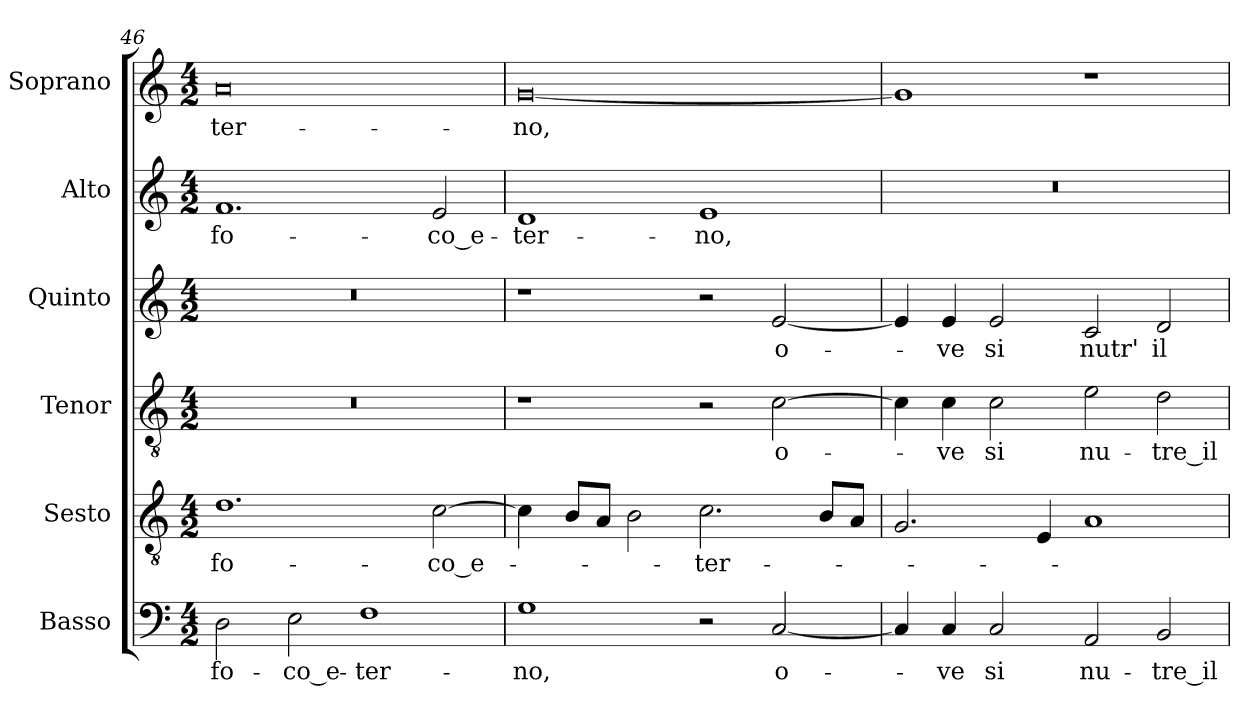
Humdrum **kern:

**kern	**text	**kern	**text	**kern	**text	**kern	**text	**kern	**text	**kern	**text
*part6	*part6	*part5	*part5	*part4	*part4	*part3	*part3	*part2	*part2	*part1	*part1
*staff6	*staff6	*staff5	*staff5	*staff4	*staff4	*staff3	*staff3	*staff2	*staff2	*staff1	*staff1
*I"Basso	*	*I"Sesto	*	*I"Tenor	*	*I"Quinto	*	*I"Alto	*	*I"Soprano	*
*	*	*I'T.	*	*I'T.	*	*	*	*I'A.	*	*I'Sop.	*
*clefF4	*	*clefGv2	*	*clefGv2	*	*clefG2	*	*clefG2	*	*clefG2	*
*	*	*ITrd7c12	*	*ITrd7c12	*	*	*	*	*	*	*
*k[]	*	*k[]	*	*k[]	*	*k[]	*	*k[]	*	*k[]	*
*C:	*	*C:	*	*C:	*	*C:	*	*C:	*	*C:	*
*M4/2	*	*M4/2	*	*M4/2	*	*M4/2	*	*M4/2	*	*M4/2	*
=46	=46	=46	=46	=46	=46	=46	=46	=46	=46	=46	=46
!	!LO:LY:b:color=#000000	!	!	!	!	!	!	!	!	!	!
!	!	!	!LO:LY:b:color=#000000	!LO:N:vis=1	!	!LO:N:vis=1	!	!	!	!	!
!	!	!	!	!	!	!	!	!	!LO:LY:b:color=#000000	!	!
!	!	!	!	!	!	!	!	!	!	!	!LO:LY:b:color=#000000
2Di\	fo-	1.Di	fo-	0r	.	0r	.	1.fi	fo-	0ai	-ter-
!	!LO:LY:b:color=#000000	!	!	!	!	!	!	!	!	!	!
2Ei\	-co_e-	.	.	.	.	.	.	.	.	.	.
!	!LO:LY:b:color=#000000	!	!	!	!	!	!	!	!	!	!
1Fi	-ter-	.	.	.	.	.	.	.	.	.	.
!	!	!	!LO:LY:b:color=#000000	!	!	!	!	!	!	!	!
!	!	!	!	!	!	!	!	!	!LO:LY:b:color=#000000	!	!
.	.	[2Ci\	-co_e-	.	.	.	.	2ei/	-co_e-	.	.
=47	=47	=47	=47	=47	=47	=47	=47	=47	=47	=47	=47
!	!LO:LY:b:color=#000000	!	!	!	!	!	!	!	!	!	!
!	!	!	!	!	!	!	!	!	!LO:LY:b:color=#000000	!	!
!	!	!	!	!	!	!	!	!	!	!	!LO:LY:b:color=#000000
1Gi	-no,	4Ci\]	.	1r	.	1r	.	1di	-ter-	[0gi	-no,
.	.	8BBi/L	.	.	.	.	.	.	.	.	.
.	.	8AAi/J	.	.	.	.	.	.	.	.	.
.	.	2BBi\	.	.	.	.	.	.	.	.	.
!	!	!	!LO:LY:b:color=#000000	!	!	!	!	!	!	!	!
!	!	!	!	!	!	!	!	!	!LO:LY:b:color=#000000	!	!
2r	.	2.Ci\	-ter-	2r	.	2r	.	1ei	-no,	.	.
!	!LO:LY:b:color=#000000	!	!	!	!	!	!	!	!	!	!
!	!	!	!	!	!LO:LY:b:color=#000000	!	!	!	!	!	!
!	!	!	!	!	!	!	!LO:LY:b:color=#000000	!	!	!	!
[2Ci/	o-	.	.	[2Ci\	o-	[2ei/	o-	.	.	.	.
.	.	8BBi/L	.	.	.	.	.	.	.	.	.
.	.	8AAi/J	.	.	.	.	.	.	.	.	.
!!LO:LB:g=z
=48	=48	=48	=48	=48	=48	=48	=48	=48	=48	=48	=48
!	!	!	!	!	!	!	!	!LO:N:vis=1	!	!	!
4Ci/]	.	2.GGi/	.	4Ci\]	.	4ei/]	.	0r	.	1gi]	.
!	!LO:LY:b:color=#000000	!	!	!	!	!	!	!	!	!	!
!	!	!	!	!	!LO:LY:b:color=#000000	!	!	!	!	!	!
!	!	!	!	!	!	!	!LO:LY:b:color=#000000	!	!	!	!
4Ci/	-ve	.	.	4Ci\	-ve	4ei/	-ve	.	.	.	.
!	!LO:LY:b:color=#000000	!	!	!	!	!	!	!	!	!	!
!	!	!	!	!	!LO:LY:b:color=#000000	!	!	!	!	!	!
!	!	!	!	!	!	!	!LO:LY:b:color=#000000	!	!	!	!
2Ci/	si	.	.	2Ci\	si	2ei/	si	.	.	.	.
.	.	4EEi/	.	.	.	.	.	.	.	.	.
!	!LO:LY:b:color=#000000	!	!	!	!	!	!	!	!	!	!
!	!	!	!	!	!LO:LY:b:color=#000000	!	!	!	!	!	!
!	!	!	!	!	!	!	!LO:LY:b:color=#000000	!	!	!	!
2AAi/	nu-	1AAi	.	2Ei\	nu-	2ci/	nutr'	.	.	1r	.
!	!LO:LY:b:color=#000000	!	!	!	!	!	!	!	!	!	!
!	!	!	!	!	!LO:LY:b:color=#000000	!	!	!	!	!	!
!	!	!	!	!	!	!	!LO:LY:b:color=#000000	!	!	!	!
2BBi/	-tre_il	.	.	2Di\	-tre_il	2di/	il	.	.	.	.
=	=	=	=	=	=	=	=	=	=	=	=
*-	*-	*-	*-	*-	*-	*-	*-	*-	*-	*-	*-
